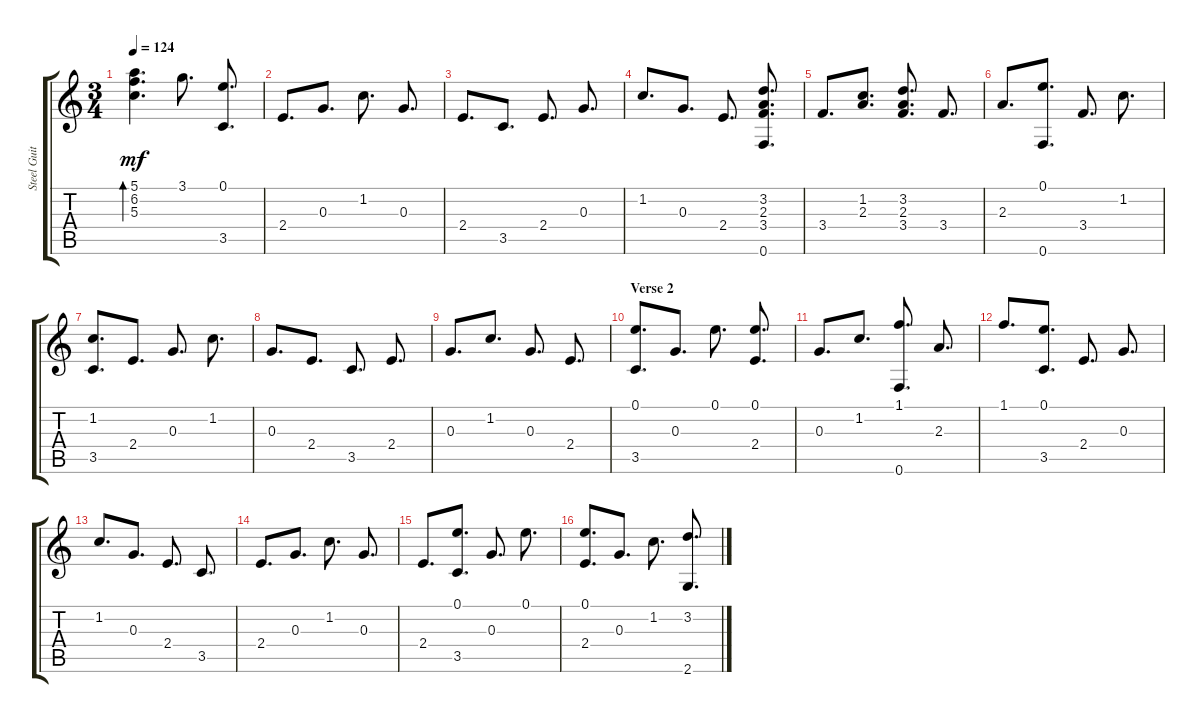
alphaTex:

\track ("Steel Guitar" "Steel Guit") {instrument acousticguitarsteel}
\staff {score tabs}
\tuning (E4 B3 G3 D3 A2 F2) {hide}
\ts (3 4)
\tempo 124
\clef g2
\ks c
(5.1 6.2 5.3).4{d bd 60 dy mf} 3.1.8{d} (0.1 3.5).8{d} |
2.4.8{d} 0.3.8{d} 1.2.8{d} 0.3.8{d} |
2.4.8{d} 3.5.8{d} 2.4.8{d} 0.3.8{d} |
1.2.8{d} 0.3.8{d} 2.4.8{d} (3.2 2.3 3.4 0.6).8{d} |
3.4.8{d} (1.2 2.3).8{d} (3.2 2.3 3.4).8{d} 3.4.8{d} |
2.3.8{d} (0.1 0.6).8{d} 3.4.8{d} 1.2.8{d} |
(1.2 3.5).8{d} 2.4.8{d} 0.3.8{d} 1.2.8{d} |
0.3.8{d} 2.4.8{d} 3.5.8{d} 2.4.8{d} |
0.3.8{d} 1.2.8{d} 0.3.8{d} 2.4.8{d} |
\section ("" "Verse 2")
(0.1 3.5).8{d} 0.3.8{d} 0.1.8{d} (0.1 2.4).8{d} |
0.3.8{d} 1.2.8{d} (1.1 0.6).8{d} 2.3.8{d} |
1.1.8{d} (0.1 3.5).8{d} 2.4.8{d} 0.3.8{d} |
1.2.8{d} 0.3.8{d} 2.4.8{d} 3.5.8{d} |
2.4.8{d} 0.3.8{d} 1.2.8{d} 0.3.8{d} |
2.4.8{d} (0.1 3.5).8{d} 0.3.8{d} 0.1.8{d} |
(0.1 2.4).8{d} 0.3.8{d} 1.2.8{d} (3.2 2.6).8{d}
